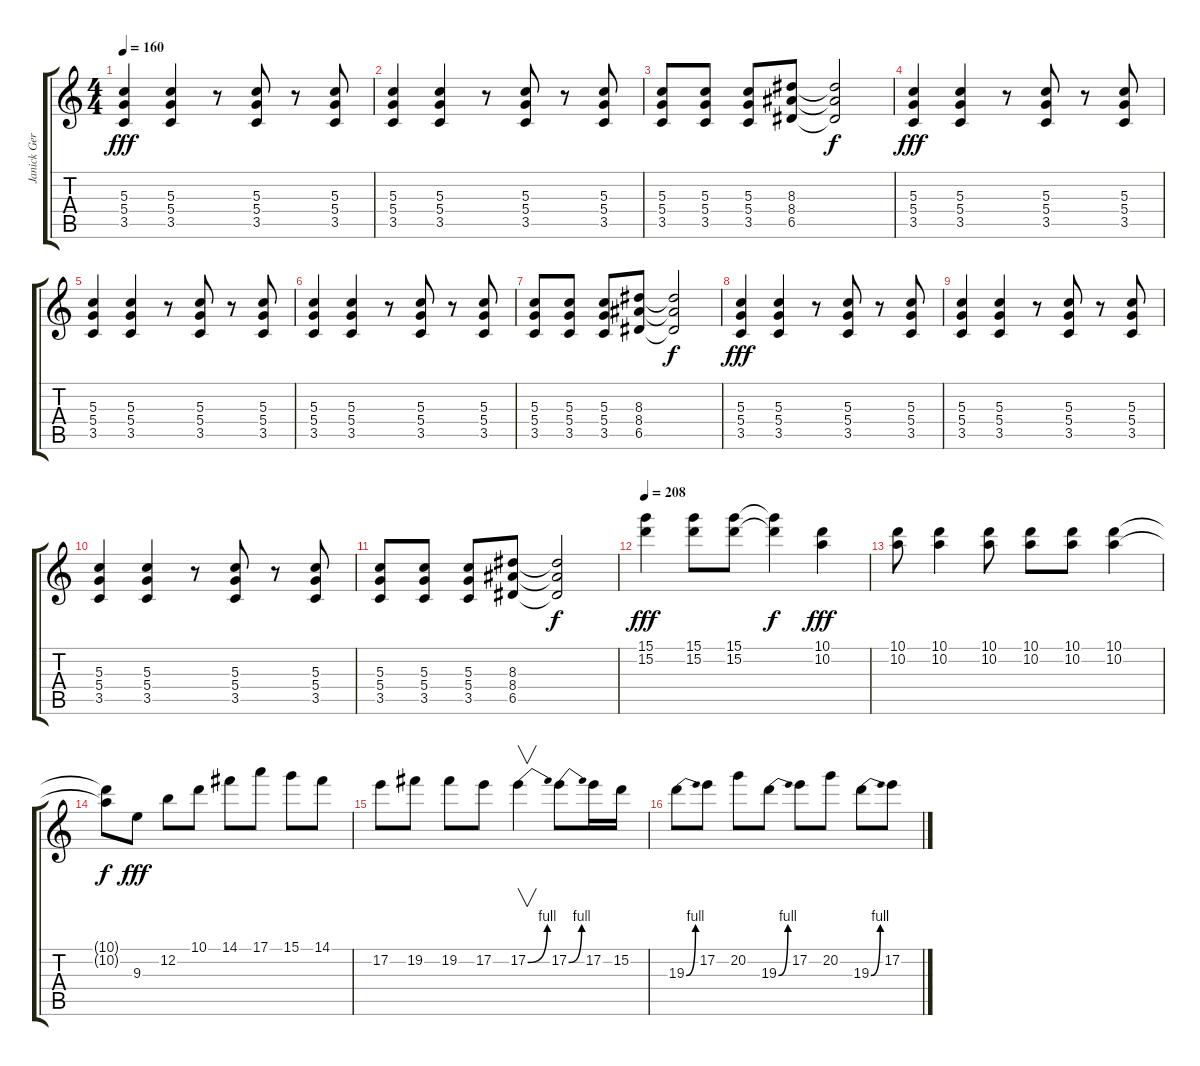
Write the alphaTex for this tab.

\track ("Janick Gers" "Janick Ger") {instrument distortionguitar}
\staff {score tabs}
\tuning (E4 B3 G3 D3 A2 E2) {hide}
\ts (4 4)
\tempo 160
\clef g2
\ks c
(5.3 5.4 3.5).4{dy fff} (5.3 5.4 3.5).4 r.8 (5.3 5.4 3.5).8 r.8 (5.3 5.4 3.5).8 |
(5.3 5.4 3.5).4 (5.3 5.4 3.5).4 r.8 (5.3 5.4 3.5).8 r.8 (5.3 5.4 3.5).8 |
(5.3 5.4 3.5).8 (5.3 5.4 3.5).8 (5.3 5.4 3.5).8 (8.3 8.4 6.5).8 (8.3{t} 8.4{t} 6.5{t}).2{dy f} |
(5.3 5.4 3.5).4{dy fff} (5.3 5.4 3.5).4 r.8 (5.3 5.4 3.5).8 r.8 (5.3 5.4 3.5).8 |
(5.3 5.4 3.5).4 (5.3 5.4 3.5).4 r.8 (5.3 5.4 3.5).8 r.8 (5.3 5.4 3.5).8 |
(5.3 5.4 3.5).4 (5.3 5.4 3.5).4 r.8 (5.3 5.4 3.5).8 r.8 (5.3 5.4 3.5).8 |
(5.3 5.4 3.5).8 (5.3 5.4 3.5).8 (5.3 5.4 3.5).8 (8.3 8.4 6.5).8 (8.3{t} 8.4{t} 6.5{t}).2{dy f} |
(5.3 5.4 3.5).4{dy fff} (5.3 5.4 3.5).4 r.8 (5.3 5.4 3.5).8 r.8 (5.3 5.4 3.5).8 |
(5.3 5.4 3.5).4 (5.3 5.4 3.5).4 r.8 (5.3 5.4 3.5).8 r.8 (5.3 5.4 3.5).8 |
(5.3 5.4 3.5).4 (5.3 5.4 3.5).4 r.8 (5.3 5.4 3.5).8 r.8 (5.3 5.4 3.5).8 |
(5.3 5.4 3.5).8 (5.3 5.4 3.5).8 (5.3 5.4 3.5).8 (8.3 8.4 6.5).8 (8.3{t} 8.4{t} 6.5{t}).2{dy f} |
\tempo 208
(15.1 15.2).4{dy fff} (15.1 15.2).8 (15.1 15.2).8 (15.1{t} 15.2{t}).4{dy f} (10.1 10.2).4{dy fff} |
(10.1 10.2).8 (10.1 10.2).4 (10.1 10.2).8 (10.1 10.2).8 (10.1 10.2).8 (10.1 10.2).4 |
(10.1{t} 10.2{t}).8{dy f} 9.3.8{dy fff} 12.2.8 10.1.8 14.1.8 17.1.8 15.1.8 14.1.8 |
17.2.8 19.2.8 19.2.8 17.2.8 17.2{be (bend 0 0 60 4)}.4{v} 17.2{be (bend 0 0 60 4)}.8 17.2.16 15.2.16 |
19.3{be (bend 0 0 60 4)}.8 17.2.8 20.2.8 19.3{be (bend 0 0 60 4)}.8 17.2.8 20.2.8 19.3{be (bend 0 0 60 4)}.8 17.2.8
